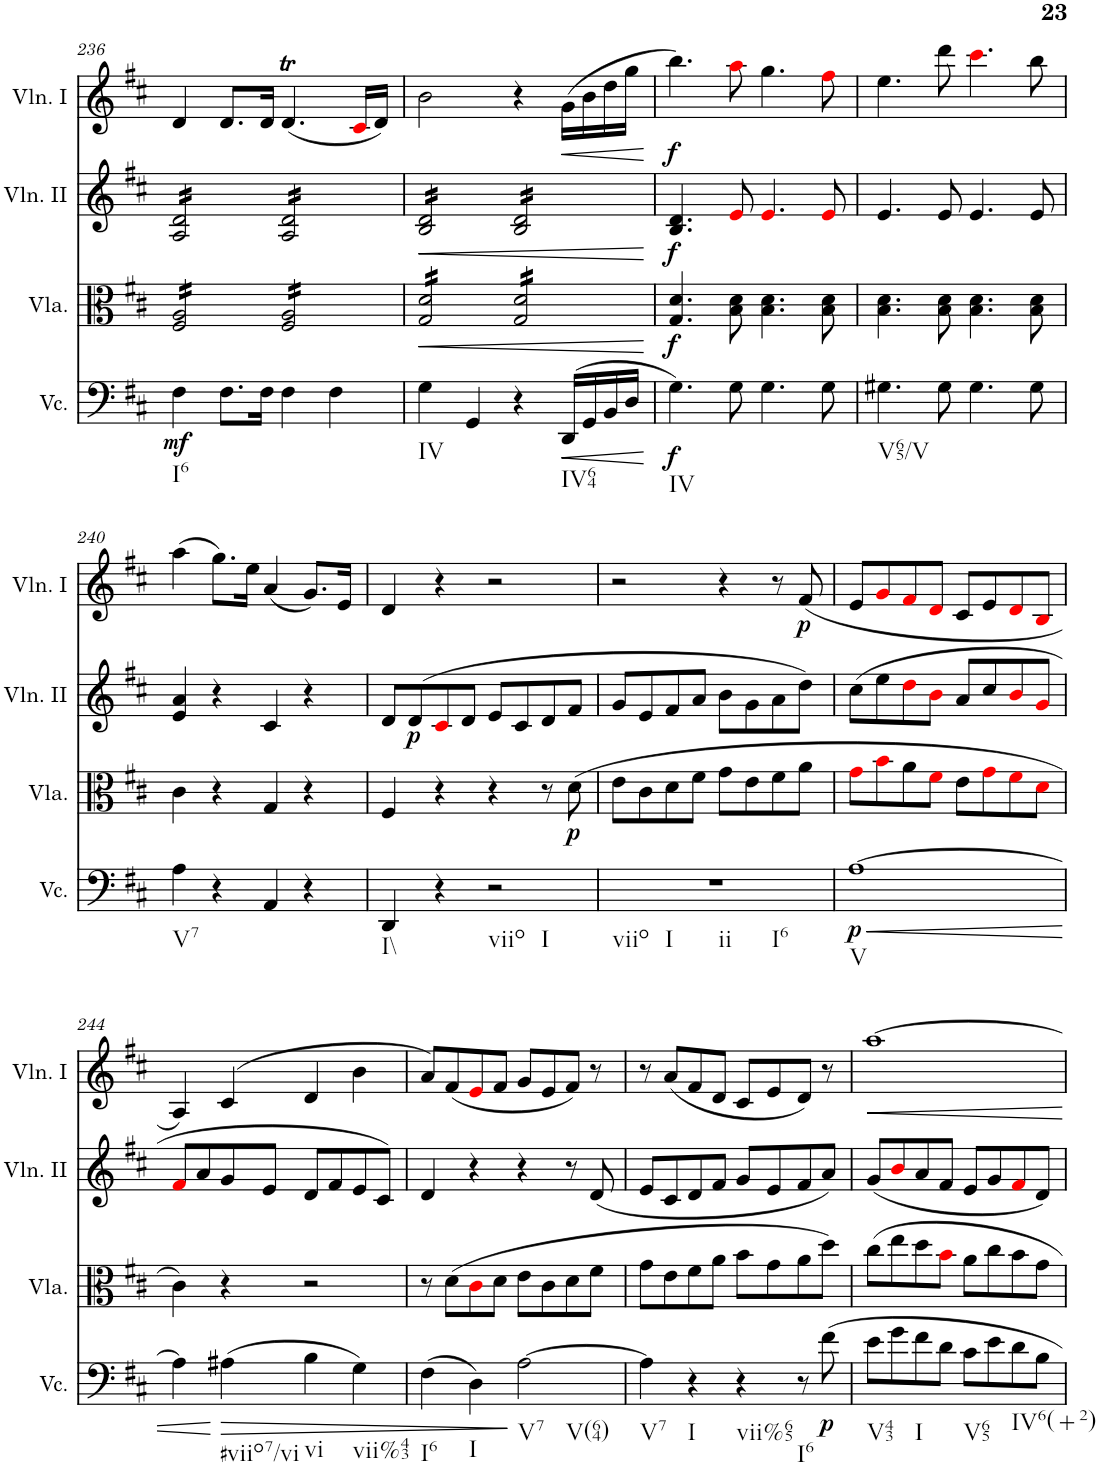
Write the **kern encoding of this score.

**kern	**dynam	**kern	**dynam	**kern	**dynam	**kern	**dynam
*part4	*part4	*part3	*part3	*part2	*part2	*part1	*part1
*staff4	*staff4	*staff3	*staff3	*staff2	*staff2	*staff1	*staff1
*I"Violoncello	*	*I"Viola	*	*I"Violino II	*	*I"Violino I	*
*I'Vc.	*	*I'Vla.	*	*I'Vln. II	*	*I'Vln. I	*
!!LO:PB:g=z
*clefF4	*	*clefC3	*	*clefG2	*	*clefG2	*
*k[f#c#]	*	*k[f#c#]	*	*k[f#c#]	*	*k[f#c#]	*
*M4/4	*	*M4/4	*	*M4/4	*	*M4/4	*
*met(c)	*	*met(c)	*	*met(c)	*	*met(c)	*
=236	=236	=236	=236	=236	=236	=236	=236
!LO:TX:b:t=I6	!	!	!	!	!	!	!
!	!LO:DY:b	!	!	!	!	!	!
*	*	*tremolo	*	*	*	*	*
*	*	*	*	*tremolo	*	*	*
4F#\	mf	16F#/ 16A/LL	.	16A/ 16d/LL	.	4d/	.
.	.	16F#/ 16A/	.	16A/ 16d/	.	.	.
.	.	16F#/ 16A/	.	16A/ 16d/	.	.	.
.	.	16F#/ 16A/	.	16A/ 16d/	.	.	.
8.F#\L	.	16F#/ 16A/	.	16A/ 16d/	.	8.d/L	.
.	.	16F#/ 16A/	.	16A/ 16d/	.	.	.
.	.	16F#/ 16A/	.	16A/ 16d/	.	.	.
16F#\Jk	.	16F#/ 16A/JJ	.	16A/ 16d/JJ	.	16d/Jk	.
4F#\	.	16F#/ 16A/LL	.	16A/ 16d/LL	.	(4.dT/	.
.	.	16F#/ 16A/	.	16A/ 16d/	.	.	.
.	.	16F#/ 16A/	.	16A/ 16d/	.	.	.
.	.	16F#/ 16A/	.	16A/ 16d/	.	.	.
4F#\	.	16F#/ 16A/	.	16A/ 16d/	.	.	.
.	.	16F#/ 16A/	.	16A/ 16d/	.	.	.
.	.	16F#/ 16A/	.	16A/ 16d/	.	16c#i/LL	.
.	.	16F#/ 16A/JJ	.	16A/ 16d/JJ	.	16d/JJ)	.
=237	=237	=237	=237	=237	=237	=237	=237
!LO:TX:b:t=IV	!	!	!	!	!	!	!
!	!	!	!LO:HP:b	!	!LO:HP:b	!	!
4G\	.	16G/ 16d/LL	<	16B/ 16d/LL	<	2b\	.
.	.	16G/ 16d/	.	16B/ 16d/	.	.	.
.	.	16G/ 16d/	.	16B/ 16d/	.	.	.
.	.	16G/ 16d/	.	16B/ 16d/	.	.	.
4GG/	.	16G/ 16d/	.	16B/ 16d/	.	.	.
.	.	16G/ 16d/	.	16B/ 16d/	.	.	.
.	.	16G/ 16d/	.	16B/ 16d/	.	.	.
.	.	16G/ 16d/JJ	.	16B/ 16d/JJ	.	.	.
4r	.	16G/ 16d/LL	.	16B/ 16d/LL	.	4r	.
.	.	16G/ 16d/	.	16B/ 16d/	.	.	.
.	.	16G/ 16d/	.	16B/ 16d/	.	.	.
.	.	16G/ 16d/	.	16B/ 16d/	.	.	.
!LO:TX:b:t=IV64	!	!	!	!	!	!	!
!	!LO:HP:b	!	!	!	!	!	!LO:HP:b
(16DD/LL	<	16G/ 16d/	.	16B/ 16d/	.	(16g\LL	<
16GG/	.	16G/ 16d/	.	16B/ 16d/	.	16b\	.
16BB/	.	16G/ 16d/	.	16B/ 16d/	.	16dd\	.
16D/JJ	.	16G/ 16d/JJ	.	16B/ 16d/JJ	.	16gg\JJ	.
*	*	*	*	*Xtremolo	*	*	*
*	*	*Xtremolo	*	*	*	*	*
.	[	.	[	.	[	.	[
=238	=238	=238	=238	=238	=238	=238	=238
!LO:TX:b:t=IV	!	!	!	!	!	!	!
!	!LO:DY:b	!	!LO:DY:b	!	!LO:DY:b	!	!LO:DY:b
4.G\)	f	4.G/ 4.d/	f	4.B/ 4.d/	f	4.bb\)	f
8G\	.	8B\ 8d\	.	8ei/	.	8aai\	.
4.G\	.	4.B\ 4.d\	.	4.ei/	.	4.gg\	.
8G\	.	8B\ 8d\	.	8ei/	.	8ff#i\	.
=239	=239	=239	=239	=239	=239	=239	=239
!LO:TX:b:t=V65/V	!	!	!	!	!	!	!
4.G#X\	.	4.B\ 4.d\	.	4.e/	.	4.ee\	.
8G#\	.	8B\ 8d\	.	8e/	.	8ddd\	.
4.G#\	.	4.B\ 4.d\	.	4.e/	.	4.ccc#i\	.
8G#\	.	8B\ 8d\	.	8e/	.	8bb\	.
!!LO:LB:g=z
=240	=240	=240	=240	=240	=240	=240	=240
!LO:TX:b:t=V7	!	!	!	!	!	!	!
4A\	.	4c#\	.	4e/ 4a/	.	(4aa\	.
4r	.	4r	.	4r	.	8.gg\L)	.
.	.	.	.	.	.	16ee\Jk	.
4AA/	.	4G/	.	4c#/	.	(4a/	.
4r	.	4r	.	4r	.	8.g/L)	.
.	.	.	.	.	.	16e/Jk	.
=241	=241	=241	=241	=241	=241	=241	=241
!LO:TX:b:t=I\\	!	!	!	!	!	!	!
4DD/	.	4F#/	.	8d/L	.	4d/	.
!	!	!	!	!	!LO:DY:b	!	!
.	.	.	.	(8d/	p	.	.
4r	.	4r	.	8c#i/	.	4r	.
.	.	.	.	8d/J	.	.	.
!LO:TX:b:t=viio	!	!	!	!	!	!	!
!LO:TX:b:t=I	!	!	!	!	!	!	!
2r	.	4r	.	8e/L	.	2r	.
.	.	.	.	8c#/	.	.	.
.	.	8r	.	8d/	.	.	.
!	!	!	!LO:DY:b	!	!	!	!
.	.	(8d\	p	8f#/J	.	.	.
=242	=242	=242	=242	=242	=242	=242	=242
!LO:TX:b:t=viio	!	!	!	!	!	!	!
!LO:TX:b:t=I	!	!	!	!	!	!	!
!LO:TX:b:t=ii	!	!	!	!	!	!	!
!LO:TX:b:t=I6	!	!	!	!	!	!	!
1r	.	8e\L	.	8g/L	.	2r	.
.	.	8c#\	.	8e/	.	.	.
.	.	8d\	.	8f#/	.	.	.
.	.	8f#\J	.	8a/J	.	.	.
.	.	8g\L	.	8b\L	.	4r	.
.	.	8e\	.	8g\	.	.	.
.	.	8f#\	.	8a\	.	8r	.
!	!	!	!	!	!	!	!LO:DY:b
.	.	8a\J	.	8dd\J)	.	(8f#/	p
=243	=243	=243	=243	=243	=243	=243	=243
!LO:TX:b:t=V	!	!	!	!	!	!	!
!	!LO:HP:b	!	!	!	!	!	!
!	!LO:DY:n=1:b	!	!	!	!	!	!
[1A	< p	8gi\L	.	(8cc#\L	.	8e/L	.
.	.	8bi\	.	8ee\	.	8gi/	.
.	.	8a\	.	8ddi\	.	8f#i/	.
.	.	8f#i\J	.	8bi\J	.	8di/J	.
.	.	8e\L	.	8a/L	.	8c#/L	.
.	.	8gi\	.	8cc#/	.	8e/	.
.	.	8f#i\	.	8bi/	.	8di/	.
.	.	8di\J	.	8gi/J	.	8Bi/J	.
!!LO:LB:g=z
=244	=244	=244	=244	=244	=244	=244	=244
4A\]	.	4c#\)	.	8f#i/L	.	4A/)	.
.	.	.	.	8a/	.	.	.
!LO:TX:b:t=#viio7/vi	!	!	!	!	!	!	!
!	!LO:HP:n=1:b	!	!	!	!	!	!
(4A#X\	[ >	4r	.	8g/	.	(4c#/	.
.	.	.	.	8e/J	.	.	.
!LO:TX:b:t=vi	!	!	!	!	!	!	!
4B\	.	2r	.	8d/L	.	4d/	.
.	.	.	.	8f#/	.	.	.
!LO:TX:b:t=vii%43	!	!	!	!	!	!	!
4G\)	.	.	.	8e/	.	4b\	.
.	.	.	.	8c#/J)	.	.	.
=245	=245	=245	=245	=245	=245	=245	=245
!LO:TX:b:t=I6	!	!	!	!	!	!	!
(4F#\	.	8r	.	4d/	.	8a/L)	.
.	.	(8d\L	.	.	.	(8f#/	.
!LO:TX:b:t=I	!	!	!	!	!	!	!
4D\)	.	8c#i\	.	4r	.	8ei/	.
.	.	8d\J	.	.	.	8f#/J	.
!LO:TX:b:t=V7	!	!	!	!	!	!	!
!LO:TX:b:t=V(64)	!	!	!	!	!	!	!
[2A\	]	8e\L	.	4r	.	8g/L	.
.	.	8c#\	.	.	.	8e/	.
.	.	8d\	.	8r	.	8f#/J)	.
.	.	8f#\J	.	(8d/	.	8r	.
=246	=246	=246	=246	=246	=246	=246	=246
!LO:TX:b:t=V7	!	!	!	!	!	!	!
4A\]	.	8g\L	.	8e/L	.	8r	.
.	.	8e\	.	8c#/	.	(8a/L	.
!LO:TX:b:t=I	!	!	!	!	!	!	!
4r	.	8f#\	.	8d/	.	8f#/	.
.	.	8a\J	.	8f#/J	.	8d/J	.
!LO:TX:b:t=vii%65	!	!	!	!	!	!	!
4r	.	8b\L	.	8g/L	.	8c#/L	.
.	.	8g\	.	8e/	.	8e/	.
!LO:TX:b:t=I6	!	!	!	!	!	!	!
8r	.	8a\	.	8f#/	.	8d/J)	.
!	!LO:DY:b	!	!	!	!	!	!
8f#\	p	8dd\J)	.	8a/J)	.	8r	.
=247	=247	=247	=247	=247	=247	=247	=247
!LO:TX:b:t=V43	!	!	!	!	!	!	!
8e\L	.	8cc#\L	.	(8g/L	.	[1aa	.
8g\	.	8ee\	.	8bi/	.	.	.
!LO:TX:b:t=I	!	!	!	!	!	!	!
8f#\	.	8dd\	.	8a/	.	.	.
8d\J	.	8bi\J	.	8f#/J	.	.	.
!LO:TX:b:t=V65	!	!	!	!	!	!	!
8c#\L	.	8a\L	.	8e/L	.	.	.
8e\	.	8cc#\	.	8g/	.	.	.
!LO:TX:b:t=IV6(+2)	!	!	!	!	!	!	!
8d\	.	8b\	.	8f#i/	.	.	.
8B\J	.	8g\J	.	8d/J)	.	.	.
=	=	=	=	=	=	=	=
*-	*-	*-	*-	*-	*-	*-	*-
